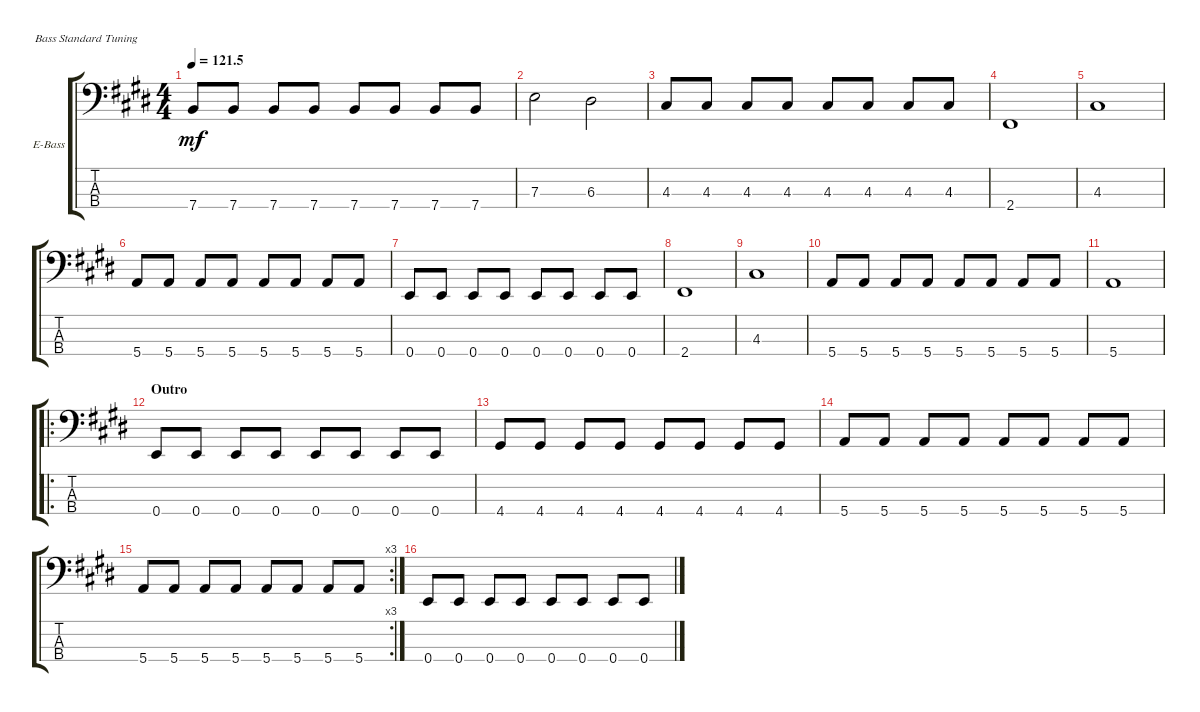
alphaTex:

\defaultSystemsLayout 4
\bracketExtendMode groupsimilarinstruments
\firstSystemTrackNameOrientation horizontal
\otherSystemsTrackNameOrientation horizontal
\track ("Electric Bass" "E-Bass") {solo instrument electricbassfinger}
\staff {score tabs}
\tuning (G2 D2 A1 E1)
\ts (4 4)
\tempo
121.5
\accidentals auto
\clef f4
\ottava regular
\simile none
\scale
0.333333
\ks e
7.4.8{dy mf} 7.4.8 7.4.8 7.4.8 7.4.8 7.4.8 7.4.8 7.4.8 |
\scale
0.333333 7.3.2 6.3.2 |
\scale
0.333333 4.3.8 4.3.8 4.3.8 4.3.8 4.3.8 4.3.8 4.3.8 4.3.8 |
\scale
0.333333 2.4.1 |
\scale
0.333333 4.3.1 |
\scale
0.333333 5.4.8 5.4.8 5.4.8 5.4.8 5.4.8 5.4.8 5.4.8 5.4.8 |
\scale
0.333333 0.4.8 0.4.8 0.4.8 0.4.8 0.4.8 0.4.8 0.4.8 0.4.8 |
\scale
0.333333 2.4.1 |
\scale
0.333333 4.3.1 |
\scale
0.333333 5.4.8 5.4.8 5.4.8 5.4.8 5.4.8 5.4.8 5.4.8 5.4.8 |
\scale
0.312821 5.4.1 |
\ro
\section ("" "Outro")
\scale
0.374359 0.4.8 0.4.8 0.4.8 0.4.8 0.4.8 0.4.8 0.4.8 0.4.8 |
\scale
0.312821 4.4.8 4.4.8 4.4.8 4.4.8 4.4.8 4.4.8 4.4.8 4.4.8 |
\scale
0.322751 5.4.8 5.4.8 5.4.8 5.4.8 5.4.8 5.4.8 5.4.8 5.4.8 |
\rc 3
\scale
0.354497 5.4.8 5.4.8 5.4.8 5.4.8 5.4.8 5.4.8 5.4.8 5.4.8 |
\scale
0.322751 0.4.8 0.4.8 0.4.8 0.4.8 0.4.8 0.4.8 0.4.8 0.4.8
